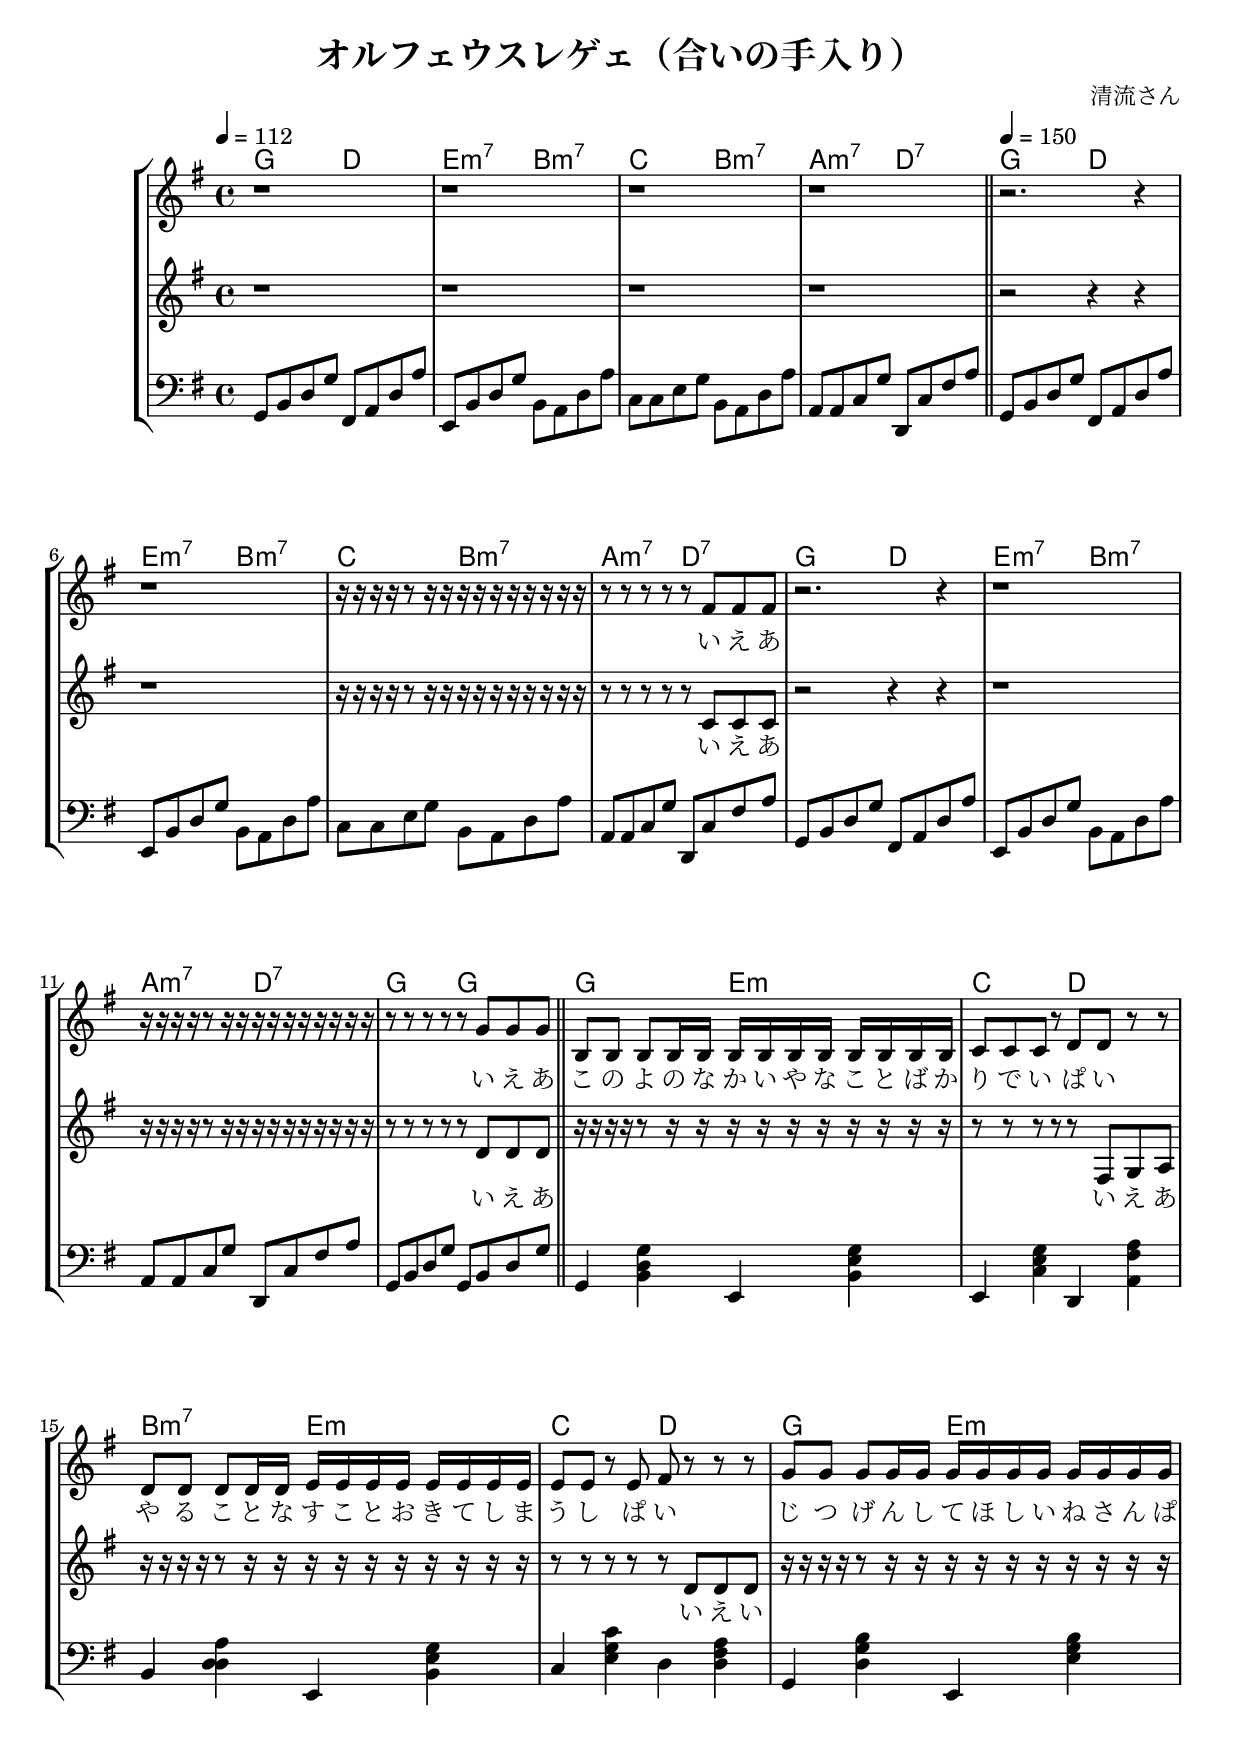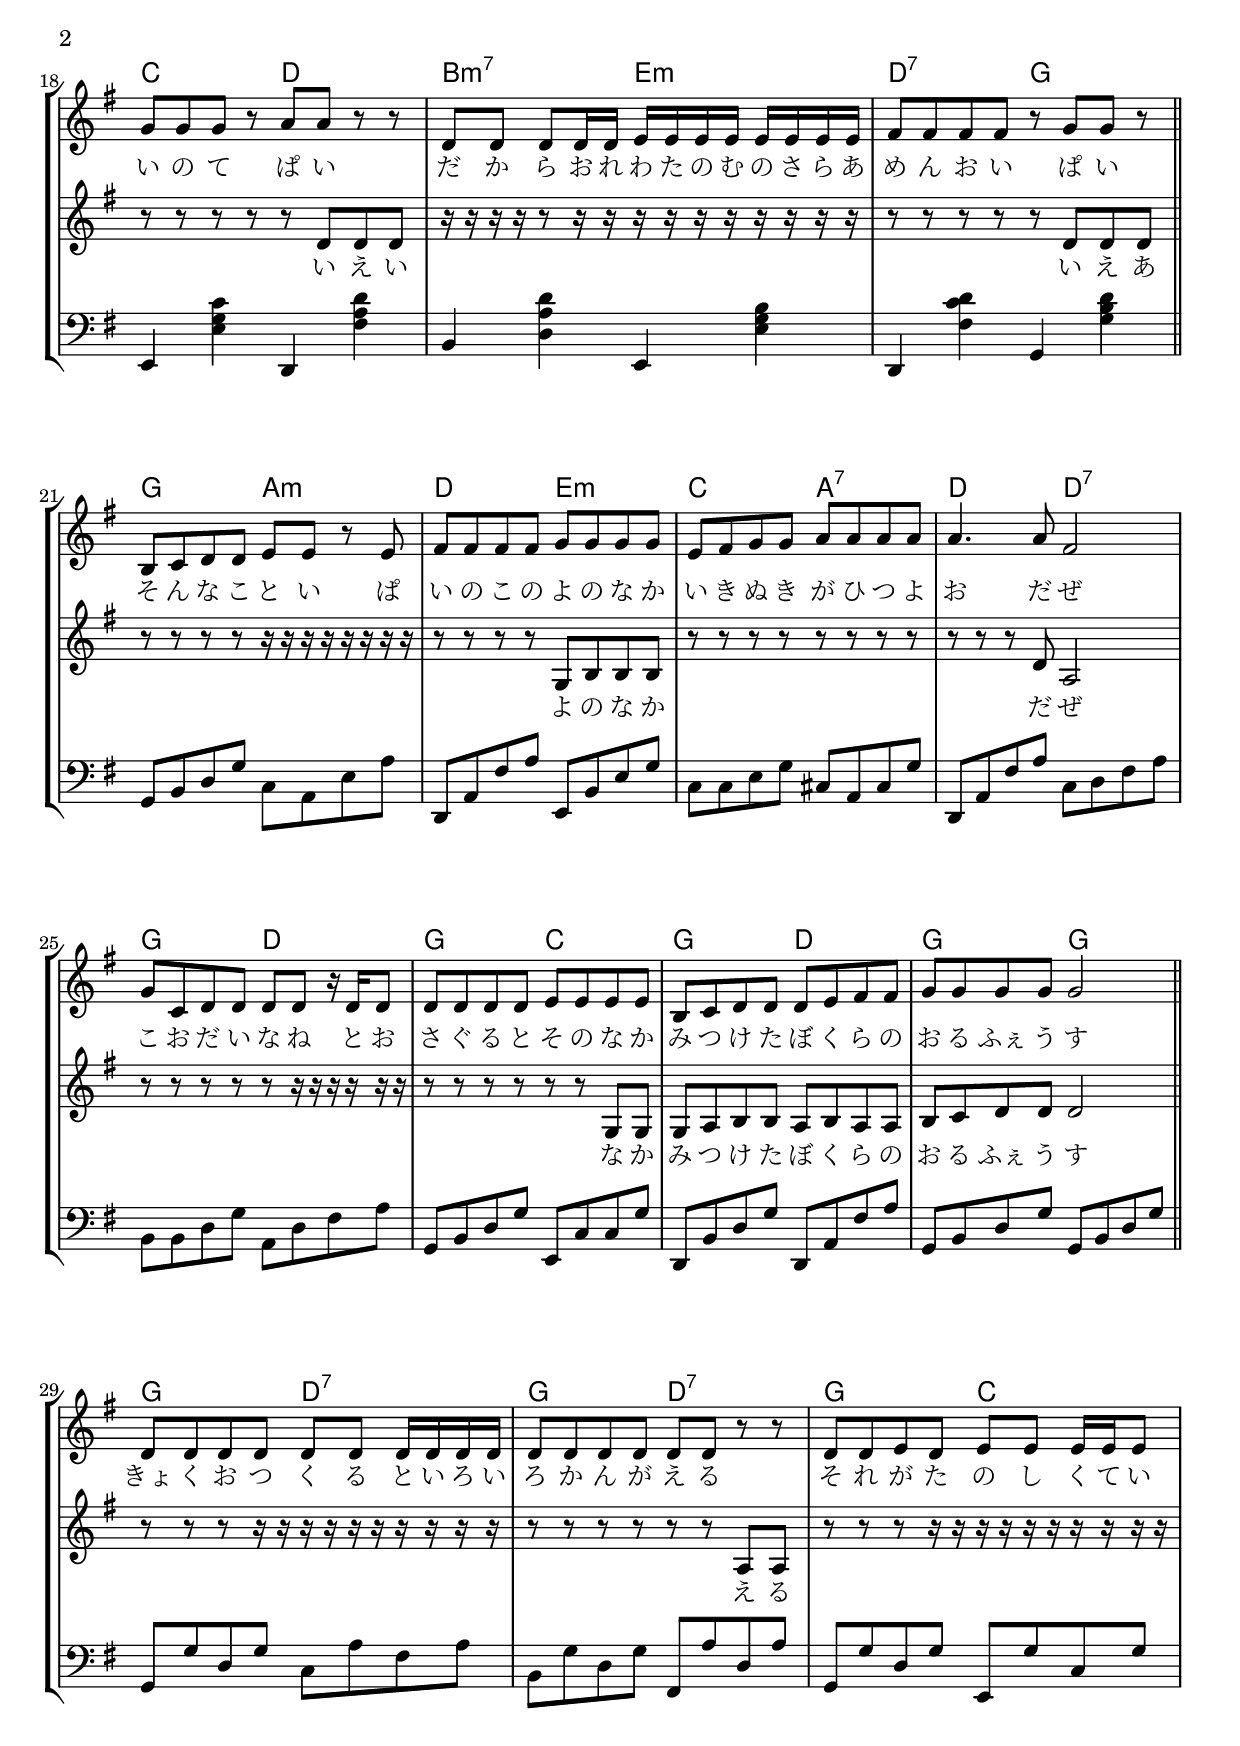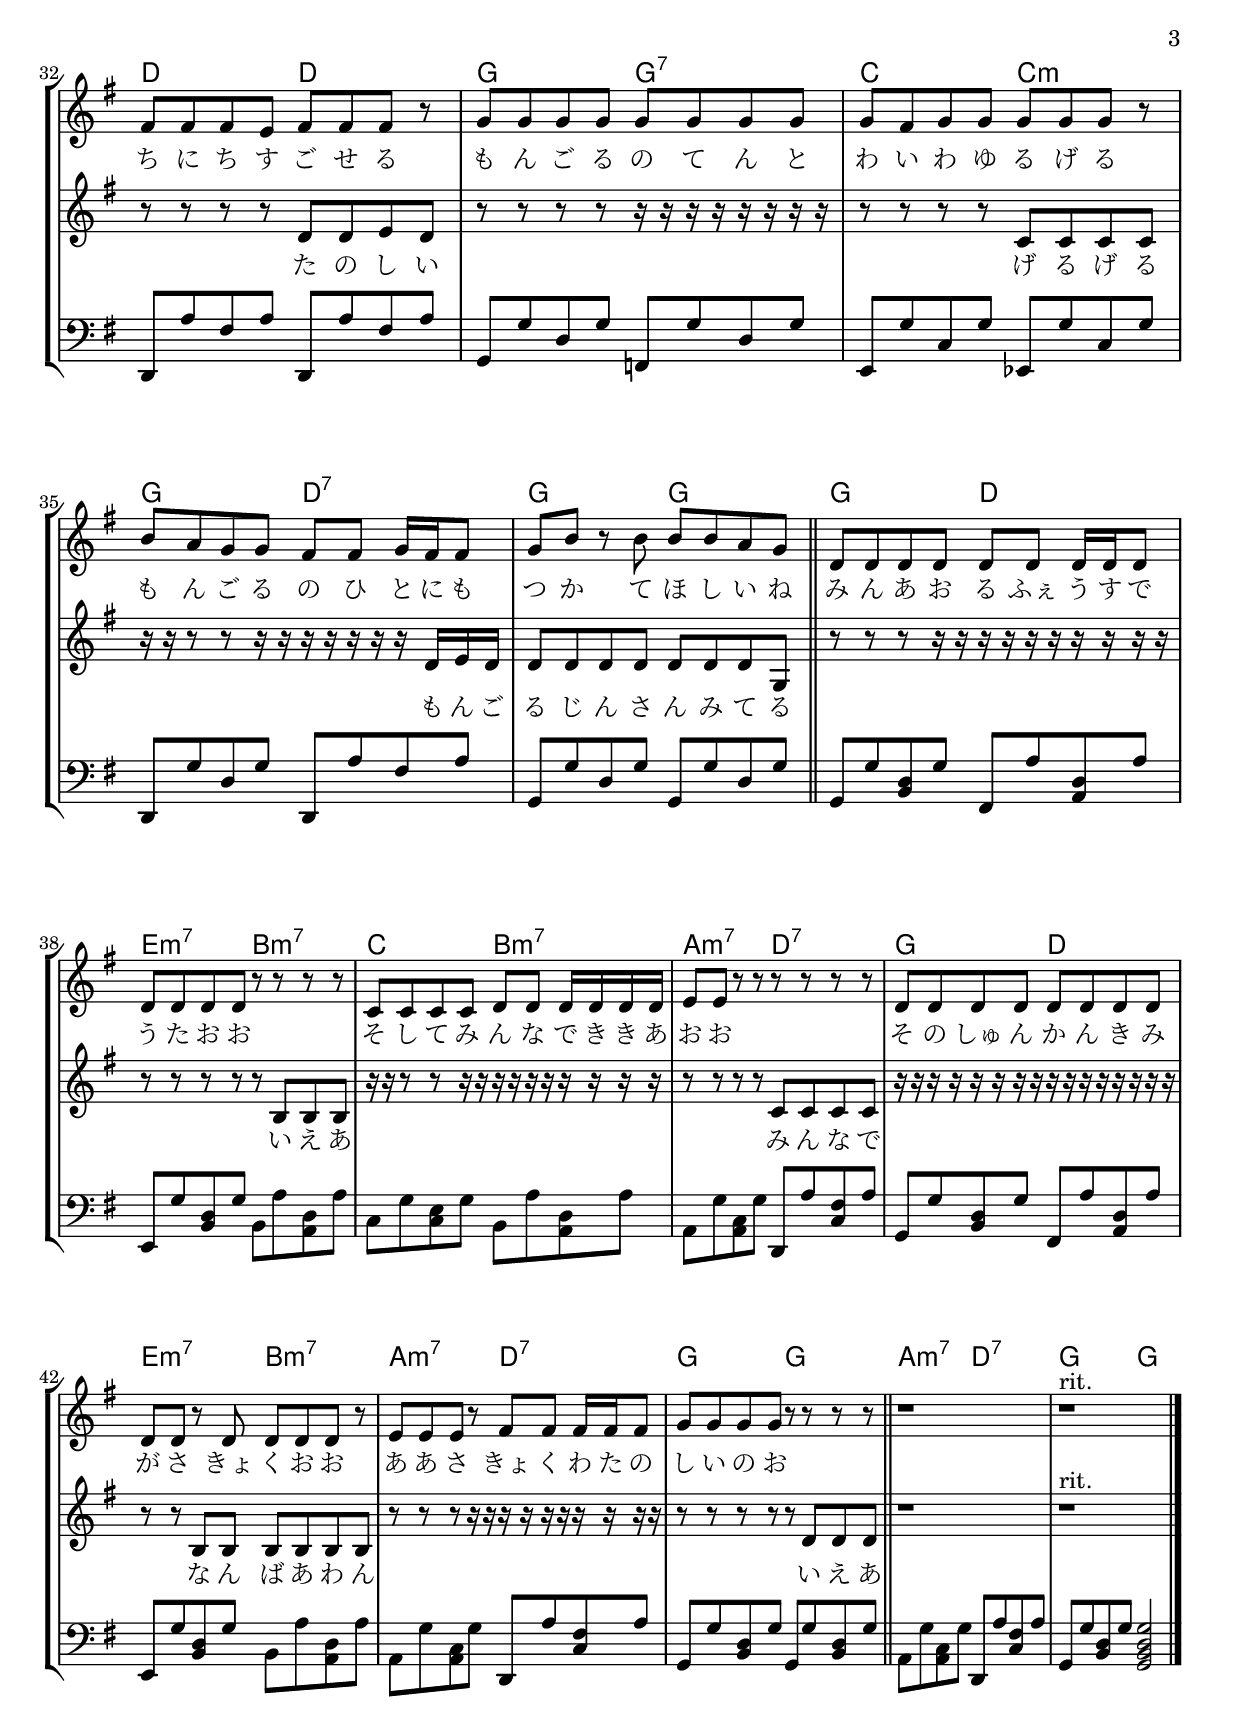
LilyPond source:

\version "2.12.1"

\header {
	title = \markup {オルフェウスレゲェ（合いの手入り）}
	composer = \markup \center-column {清流さん}
}

harmony = \chordmode {
	g2 d e:min7 b:min7 c b:min7 a:min7 d:7 

	g d e:min7 b:min7 c b:min7 a:min7 d:7 g d e:min7 b:min7 a:min7 d:7 g g 

	g e:m c d b:min7 e:m c d g e:m c d b:min7 e:m d:7 g 

	g a:m d e:m c a:7 d d:7 g d g c g d g g 

	g d:7 g d:7 g c d d g g:7 c c:m g d:7 g g 

	g d e:min7 b:min7 c b:min7 a:min7 d:7 g d e:min7 b:min7 a:min7 d:7 g g 

	a:min7 d:7 g g 
}

melody = {
	\key g \major
	\tempo 4 = 112
	r1 | r1 | r1 | r1   
	\set Staff.midiInstrument = #"mmi0.48"
		\tempo 4 = 150
r2.  r4 
	r1 
	r16  r16  r16  r16  r8  r16  r16  r16  r16  r16  r16  r16  r16  r16  r16 
	r8  r8  r8  r8  r8  fis'8  fis'8  fis'8 
	r2.  r4 
	r1 
	r16  r16  r16  r16  r8  r16  r16  r16  r16  r16  r16  r16  r16  r16  r16 
	r8  r8  r8  r8  r8  g'8  g'8  g'8
	\set Staff.midiInstrument = #"mmi0.48"
	b8  b8  b8  b16  b16  b16  b16  b16  b16  b16  b16  b16  b16 
	c'8  c'8  c'8  r8  d'8  d'8  r8  r8 
	d'8  d'8  d'8  d'16  d'16  e'16  e'16  e'16  e'16  e'16  e'16  e'16  e'16 
	e'8  e'8  r8  e'8  fis'8  r8  r8  r8 
	g'8  g'8  g'8  g'16  g'16  g'16  g'16  g'16  g'16  g'16  g'16  g'16  g'16 
	g'8  g'8  g'8  r8  a'8  a'8  r8  r8 
	d'8  d'8  d'8  d'16  d'16  e'16  e'16  e'16  e'16  e'16  e'16  e'16  e'16 
	fis'8  fis'8  fis'8  fis'8  r8  g'8  g'8  r8
	\set Staff.midiInstrument = #"mmi0.48"
	b8  c'8  d'8  d'8  e'8  e'8  r8  e'8 
	fis'8  fis'8  fis'8  fis'8  g'8  g'8  g'8  g'8 
	e'8  fis'8  g'8  g'8  a'8  a'8  a'8  a'8 
	a'4.  a'8  fis'2 
	g'8  c'8  d'8  d'8  d'8  d'8  r16  d'16  d'8 
	d'8  d'8  d'8  d'8  e'8  e'8  e'8  e'8 
	b8  c'8  d'8  d'8  d'8  e'8  fis'8  fis'8 
	g'8  g'8  g'8  g'8  g'2
	\set Staff.midiInstrument = #"mmi0.48"
	d'8  d'8  d'8  d'8  d'8  d'8  d'16  d'16  d'16  d'16 
	d'8  d'8  d'8  d'8  d'8  d'8  r8  r8 
	d'8  d'8  e'8  d'8  e'8  e'8  e'16  e'16  e'8 
	fis'8  fis'8  fis'8  e'8  fis'8  fis'8  fis'8  r8 
	g'8  g'8  g'8  g'8  g'8  g'8  g'8  g'8 
	g'8  fis'8  g'8  g'8  g'8  g'8  g'8  r8 
	b'8  a'8  g'8  g'8  fis'8  fis'8  g'16  fis'16  fis'8 
	g'8  b'8  r8  b'8  b'8  b'8  a'8  g'8
	\set Staff.midiInstrument = #"mmi0.48"
	d'8  d'8  d'8  d'8  d'8  d'8  d'16  d'16  d'8 
	d'8  d'8  d'8  d'8  r8  r8  r8  r8 
	c'8  c'8  c'8  c'8  d'8  d'8  d'16  d'16  d'16  d'16 
	e'8  e'8  r8  r8  r8  r8  r8  r8 
	d'8  d'8  d'8  d'8  d'8  d'8  d'8  d'8 
	d'8  d'8  r8  d'8  d'8  d'8  d'8  r8 
	e'8  e'8  e'8  r8  fis'8  fis'8  fis'16  fis'16  fis'8 
	g'8  g'8  g'8  g'8  r8  r8  r8  r8
	r1 | r1^"rit." \bar "|."
}

words = \lyricmode {
	
	い  え  あ  い  え  あ  
	こ  の  よ  の  な  か  い  や  な  こ  と  ば  か  り  で  い  ぱ  い  や  る  こ  と  な  す  こ  と  お  き  て  し  ま  う  し  ぱ  い  じ  つ  げ  ん  し  て  ほ  し  い  ね  さ  ん  ぱ  い  の  て  ぱ  い  だ  か  ら  お  れ  わ  た  の  む  の  さ  ら  あ  め  ん  お  い  ぱ  い  
	そ  ん  な  こ  と  い  ぱ  い  の  こ  の  よ  の  な  か  い  き  ぬ  き  が  ひ  つ  よ  お  だ  ぜ  こ  お  だ  い  な  ね  と  お  さ  ぐ  る  と  そ  の  な  か  み  つ  け  た  ぼ  く  ら  の  お  る  ふぇ  う  す  
	きょ  く  お  つ  く  る  と  い  ろ  い  ろ  か  ん  が  え  る  そ  れ  が  た  の  し  く  て  い  ち  に  ち  す  ご  せ  る  も  ん  ご  る  の  て  ん  と  わ  い  わ  ゆ  る  げ  る  も  ん  ご  る  の  ひ  と  に  も  つ  か  て  ほ  し  い  ね  
	み  ん  あ  お  る  ふぇ  う  す  で  う  た  お  お  そ  し  て  み  ん  な  で  き  き  あ  お  お  そ  の  しゅ  ん  か  ん  き  み  が  さ  きょ  く  お  お  あ  あ  さ  きょ  く  わ  た  の  し  い  の  お  
	
}

secondmelody = {
	\key g \major
	\tempo 4 = 112
	r1 | r1 | r1 | r1   
	\set Staff.midiInstrument = #"mmi0.34"
		\tempo 4 = 150
r2  r4  r4 
	r1 
	r16  r16  r16  r16  r8  r16  r16  r16  r16  r16  r16  r16  r16  r16  r16 
	r8  r8  r8  r8  r8  c'8  c'8  c'8 
	r2  r4  r4 
	r1 
	r16  r16  r16  r16  r8  r16  r16  r16  r16  r16  r16  r16  r16  r16  r16 
	r8  r8  r8  r8  r8  d'8  d'8  d'8
	\set Staff.midiInstrument = #"mmi0.34"
	r16  r16  r16  r16  r8  r16  r16  r16  r16  r16  r16  r16  r16  r16  r16 
	r8  r8  r8  r8  r8  fis8  g8  a8 
	r16  r16  r16  r16  r8  r16  r16  r16  r16  r16  r16  r16  r16  r16  r16 
	r8  r8  r8  r8  r8  d'8  d'8  d'8 
	r16  r16  r16  r16  r8  r16  r16  r16  r16  r16  r16  r16  r16  r16  r16 
	r8  r8  r8  r8  r8  d'8  d'8  d'8 
	r16  r16  r16  r16  r8  r16  r16  r16  r16  r16  r16  r16  r16  r16  r16 
	r8  r8  r8  r8  r8  d'8  d'8  d'8
	\set Staff.midiInstrument = #"mmi0.34"
	r8  r8  r8  r8  r16  r16  r16  r16  r16  r16  r16  r16 
	r8  r8  r8  r8  g8  b8  b8  b8 
	r8  r8  r8  r8  r8  r8  r8  r8 
	r8  r8  r8  d'8  a2 
	r8  r8  r8  r8  r8  r16  r16  r16  r16  r16  r16 
	r8  r8  r8  r8  r8  r8  g8  g8 
	g8  a8  b8  b8  a8  b8  a8  a8 
	b8  c'8  d'8  d'8  d'2
	\set Staff.midiInstrument = #"mmi0.34"
	r8  r8  r8  r16  r16  r16  r16  r16  r16  r16  r16  r16  r16 
	r8  r8  r8  r8  r8  r8  a8  a8 
	r8  r8  r8  r16  r16  r16  r16  r16  r16  r16  r16  r16  r16 
	r8  r8  r8  r8  d'8  d'8  e'8  d'8 
	r8  r8  r8  r8  r16  r16  r16  r16  r16  r16  r16  r16 
	r8  r8  r8  r8  c'8  c'8  c'8  c'8 
	r16  r16  r8  r8  r16  r16  r16  r16  r16  r16  r16  d'16  e'16  d'16 
	d'8  d'8  d'8  d'8  d'8  d'8  d'8  g8
	\set Staff.midiInstrument = #"mmi0.34"
	r8  r8  r8  r16  r16  r16  r16  r16  r16  r16  r16  r16  r16 
	r8  r8  r8  r8  r8  b8  b8  b8 
	r16  r16  r8  r8  r16  r16  r16  r16  r16  r16  r16  r16  r16  r16 
	r8  r8  r8  r8  c'8  c'8  c'8  c'8 
	r16  r16  r16  r16  r16  r16  r16  r16  r16  r16  r16  r16  r16  r16  r16  r16 
	r8  r8  b8  b8  b8  b8  b8  b8 
	r8  r8  r8  r16  r16  r16  r16  r16  r16  r16  r16  r16  r16 
	r8  r8  r8  r8  r8  d'8  d'8  d'8
	r1 | r1^"rit." \bar "|."
}

secondwords = \lyricmode {
	
	い  え  あ  い  え  あ  
	い  え  あ  い  え  い  い  え  い  い  え  あ  
	よ  の  な  か  だ  ぜ  な  か  み  つ  け  た  ぼ  く  ら  の  お  る  ふぇ  う  す  
	え  る  た  の  し  い  げ  る  げ  る  も  ん  ご  る  じ  ん  さ  ん  み  て  る  
	い  え  あ  み  ん  な  で  な  ん  ば  あ  わ  ん  い  え  あ  
	
}

tempochange = {
	\tempo 4 = 112
	r1 | r1 | r1 | r1 \bar "||"
	\tempo 4 = 150
	r1 | r1 | r1 | r1 | r1 | r1 | r1 | r1 \bar "||"
	\tempo 4 = 150
	r1 | r1 | r1 | r1 | r1 | r1 | r1 | r1 \bar "||"
	\tempo 4 = 150
	r1 | r1 | r1 | r1 | r1 | r1 | r1 | r1 \bar "||"
	\tempo 4 = 150
	r1 | r1 | r1 | r1 | r1 | r1 | r1 | r1 \bar "||"
	\tempo 4 = 150
	r1 | r1 | r1 | r1 | r1 | r1 | r1 | r1 \bar "||"
	\tempo 4 = 150
	r1 | \tempo 4 = 112 r2 \tempo 4 = 100 r2 \bar "|."
}

mainacc = {
	\clef bass
	\set Staff.midiInstrument = #"Acoustic Guitar (nylon)"
	\key g \major
	\tempo 4 = 112
	g,8 b,8 d8 g8
	fis,8 a,8 d8 a8
	e,8 b,8 d8 g8
	b,8 a,8 d8 a8
	c8 c8 e8 g8
	b,8 a,8 d8 a8
	a,8 a,8 c8 g8
	d,8 c8 fis8 a8
	\bar "||"

	\set Staff.midiInstrument = #"Acoustic Guitar (nylon)"
	\tempo 4 = 150
	g,8 b,8 d8 g8
	fis,8 a,8 d8 a8
	e,8 b,8 d8 g8
	b,8 a,8 d8 a8
	c8 c8 e8 g8
	b,8 a,8 d8 a8
	a,8 a,8 c8 g8
	d,8 c8 fis8 a8
	g,8 b,8 d8 g8
	fis,8 a,8 d8 a8
	e,8 b,8 d8 g8
	b,8 a,8 d8 a8
	a,8 a,8 c8 g8
	d,8 c8 fis8 a8
	g,8 b,8 d8 g8
	g,8 b,8 d8 g8
	\bar "||"

	\set Staff.midiInstrument = #"Acoustic Guitar (nylon)"
	g,4 <b, d g>4
	e,4 <b, e g>4
	e,4 <c e g>4
	d,4 <a, fis a>4
	b,4 <d d a>4
	e,4 <b, e g>4
	c4 <e g c'>4
	d4 <d fis a>4
	g,4 <d g b>4
	e,4 <e g b>4
	e,4 <e g c'>4
	d,4 <fis a d'>4
	b,4 <d a d'>4
	e,4 <e g b>4
	d,4 <fis c' d'>4
	g,4 <g b d'>4
	\bar "||"

	\set Staff.midiInstrument = #"Acoustic Guitar (nylon)"
	g,8 b,8 d8 g8
	c8 a,8 e8 a8
	d,8 a,8 fis8 a8
	e,8 b,8 e8 g8
	c8 c8 e8 g8
	cis8 a,8 cis8 g8
	d,8 a,8 fis8 a8
	c8 d8 fis8 a8
	b,8 b,8 d8 g8
	a,8 d8 fis8 a8
	g,8 b,8 d8 g8
	e,8 c8 c8 g8
	d,8 b,8 d8 g8
	d,8 a,8 fis8 a8
	g,8 b,8 d8 g8
	g,8 b,8 d8 g8
	\bar "||"

	\set Staff.midiInstrument = #"Acoustic Guitar (nylon)"
	g,8 g d g
	c8 a fis a
	b,8 g d g
	fis,8 a d a
	g,8 g d g
	e,8 g c g
	d,8 a fis a
	d,8 a fis a
	g,8 g d g
	f,8 g d g
	e,8 g c g
	es,8 g c g
	d,8 g d g
	d,8 a fis a
	g,8 g d g
	g,8 g d g
	\bar "||"

	\set Staff.midiInstrument = #"Acoustic Guitar (nylon)"
	g,8 g <b, d> g
	fis,8 a <a, d> a
	e,8 g <b, d> g
	b,8 a <a, d> a
	c8 g <c e> g
	b,8 a <a, d> a
	a,8 g <a, c> g
	d,8 a <c fis> a
	g,8 g <b, d> g
	fis,8 a <a, d> a
	e,8 g <b, d> g
	b,8 a <a, d> a
	a,8 g <a, c> g
	d,8 a <c fis> a
	g,8 g <b, d> g
	g,8 g <b, d> g
	\bar "||"

	\set Staff.midiInstrument = #"Acoustic Guitar (nylon)"
	a,8 g <a, c> g
	d,8 a <c fis> a
	g,8 g <b, d> g
	<g, b, d g>2
	\bar "|."
}

subacc = {
	\clef bass
	\set Staff.midiInstrument = #"Steel Drums"
	\key g \major
	\tempo 4 = 112
	g,4 <b, d g>4
	fis,4 <a, d a>4
	e,4 <b, d g>4
	b,4 <a, d a>4
	c4 <c e g>4
	b,4 <a, d a>4
	a,4 <a, c g>4
	d,4 <c fis a>4
	\bar "||"

	\set Staff.midiInstrument = #"Steel Drums"
	\tempo 4 = 150
	g,4 <b, d g>4
	fis,4 <a, d a>4
	e,4 <b, d g>4
	b,4 <a, d a>4
	c4 <c e g>4
	b,4 <a, d a>4
	a,4 <a, c g>4
	d,4 <c fis a>4
	g,4 <b, d g>4
	fis,4 <a, d a>4
	e,4 <b, d g>4
	b,4 <a, d a>4
	a,4 <a, c g>4
	d,4 <c fis a>4
	g,4 <b, d g>4
	g,4 <b, d g>4
	\bar "||"

	\set Staff.midiInstrument = #"Steel Drums"
	g,4 <b, d g>4
	e,4 <b, e g>4
	e,4 <c e g>4
	d,4 <a, fis a>4
	b,4 <d d a>4
	e,4 <b, e g>4
	c4 <e g c'>4
	d4 <d fis a>4
	g,4 <d g b>4
	e,4 <e g b>4
	e,4 <e g c'>4
	d,4 <fis a d'>4
	b,4 <d a d'>4
	e,4 <e g b>4
	d,4 <fis c' d'>4
	g,4 <g b d'>4
	\bar "||"

	\set Staff.midiInstrument = #"Steel Drums"
	g,4 <b, d g>4
	c4 <a, e a>4
	d,4 <a, fis a>4
	e,4 <b, e g>4
	c4 <c e g>4
	cis4 <a, cis g>4
	d,4 <a, fis a>4
	c4 <d fis a>4
	b,4 <b, d g>4
	a,4 <d fis a>4
	g,4 <b, d g>4
	e,4 <c c g>4
	d,4 <b, d g>4
	d,4 <a, fis a>4
	g,4 <b, d g>4
	g,4 <b, d g>4
	\bar "||"

	\set Staff.midiInstrument = #"Steel Drums"
	g,4 <b, d g>4
	c4 <d fis a>4
	b,4 <b, d g>4
	fis,4 <c d a>4
	g,4 <b, d g>4
	e,4 <c c g>4
	d,4 <a, fis a>4
	d,4 <a, fis a>4
	g,4 <b, d g>4
	f,4 <b, d g>4
	e,4 <c c g>4
	es,4 <c c g>4
	d,4 <b, d g>4
	d,4 <c fis a>4
	g,4 <b, d g>4
	g,4 <b, d g>4
	\bar "||"

	\set Staff.midiInstrument = #"Steel Drums"
	g,4 <b, d g>4
	fis,4 <a, d a>4
	e,4 <b, d g>4
	b,4 <a, d a>4
	c4 <c e g>4
	b,4 <a, d a>4
	a,4 <a, c g>4
	d,4 <c fis a>4
	g,4 <b, d g>4
	fis,4 <a, d a>4
	e,4 <b, d g>4
	b,4 <a, d a>4
	a,4 <a, c g>4
	d,4 <c fis a>4
	g,4 <b, d g>4
	g,4 <b, d g>4
	\bar "||"

	\set Staff.midiInstrument = #"Steel Drums"
	a,4 <a, c g>4
	d,4 <c fis a>4
	g,4 <b, d g>4
	<g, b, d g>2
	\bar "|."
}

percA = {
	\drummode {
	r1 |r1 |r1 |r1 \bar "||"
	r1  |r2. hho4  |r1  |r2. hho4  |r1  |r2. hho4  |r1  |r2. hho4  \bar "||"
	r1  |r2. hho4  |r1  |r2. hho4  |r1  |r2. hho4  |r1  |r2. hho4  \bar "||"
	r1  |r2. hho4  |r1  |r2. hho4  |r1  |r2. hho4  |r1  |r2. hho4  \bar "||"
	r1  |r2. hho4  |r1  |r2. hho4  |r1  |r2. hho4  |r1  |r2. hho4  \bar "||"
	r1  |r2. hho4  |r1  |r2. hho4  |r1  |r2. hho4  |r1  |r2. hho4  \bar "||"
	r1  |r2. hho4  \bar "|."
	}
}

percB = {
	\drummode {
	r1 |r1 |r1 |r1 \bar "||"
	r16 hhp16 hhp8 hhp16 hhp8 hhp2 r16  |r16 hhp16 hhp8 hhp16 hhp8 hhp2 r16  |r16 hhp16 hhp8 hhp16 hhp8 hhp2 r16  |r16 hhp16 hhp8 hhp16 hhp8 hhp2 r16  |r16 hhp16 hhp8 hhp16 hhp8 hhp2 r16  |r16 hhp16 hhp8 hhp16 hhp8 hhp2 r16  |r16 hhp16 hhp8 hhp16 hhp8 hhp2 r16  |r16 hhp16 hhp8 hhp16 hhp8 hhp2 hhp16  \bar "||"
	r16 hhp16 hhp8 hhp16 hhp8 hhp2 r16  |r16 hhp16 hhp8 hhp16 hhp8 hhp2 r16  |r16 hhp16 hhp8 hhp16 hhp8 hhp2 r16  |r16 hhp16 hhp8 hhp16 hhp8 hhp2 r16  |r16 hhp16 hhp8 hhp16 hhp8 hhp2 r16  |r16 hhp16 hhp8 hhp16 hhp8 hhp2 r16  |r16 hhp16 hhp8 hhp16 hhp8 hhp2 r16  |r16 hhp16 hhp8 hhp16 hhp8 hhp2 hhp16  \bar "||"
	r16 hhp16 hhp8 hhp16 hhp8 hhp2 r16  |r16 hhp16 hhp8 hhp16 hhp8 hhp2 r16  |r16 hhp16 hhp8 hhp16 hhp8 hhp2 r16  |r16 hhp16 hhp8 hhp16 hhp8 hhp2 r16  |r16 hhp16 hhp8 hhp16 hhp8 hhp2 r16  |r16 hhp16 hhp8 hhp16 hhp8 hhp2 r16  |r16 hhp16 hhp8 hhp16 hhp8 hhp2 r16  |r16 hhp16 hhp8 hhp16 hhp8 hhp2 hhp16  \bar "||"
	r16 hhp16 hhp8 hhp16 hhp8 hhp2 r16  |r16 hhp16 hhp8 hhp16 hhp8 hhp2 r16  |r16 hhp16 hhp8 hhp16 hhp8 hhp2 r16  |r16 hhp16 hhp8 hhp16 hhp8 hhp2 r16  |r16 hhp16 hhp8 hhp16 hhp8 hhp2 r16  |r16 hhp16 hhp8 hhp16 hhp8 hhp2 r16  |r16 hhp16 hhp8 hhp16 hhp8 hhp2 r16  |r16 hhp16 hhp8 hhp16 hhp8 hhp2 hhp16  \bar "||"
	r16 hhp16 hhp8 hhp16 hhp8 hhp2 r16  |r16 hhp16 hhp8 hhp16 hhp8 hhp2 r16  |r16 hhp16 hhp8 hhp16 hhp8 hhp2 r16  |r16 hhp16 hhp8 hhp16 hhp8 hhp2 r16  |r16 hhp16 hhp8 hhp16 hhp8 hhp2 r16  |r16 hhp16 hhp8 hhp16 hhp8 hhp2 r16  |r16 hhp16 hhp8 hhp16 hhp8 hhp2 r16  |r16 hhp16 hhp8 hhp16 hhp8 hhp2 hhp16  \bar "||"
	r16 hhp16 hhp8 hhp16 hhp8 hhp2 r16  |r16 hhp16 hhp8 hhp16 hhp8 hhp2 hhp16  \bar "|."
	}
}

percC = {
	\drummode {
	r1 |r1 |r1 |r1 \bar "||"
	hh8. hh8. hh2 r8  |hh8. hh8. hh2 hh8  |hh8. hh8. hh2 r8  |hh8. hh8. hh2 hh8  |hh8. hh8. hh2 r8  |hh8. hh8. hh2 hh8  |hh8. hh8. hh2 r8  |hh8. hh8. hh4 hh4 hh8  \bar "||"
	hh8. hh8. hh2 r8  |hh8. hh8. hh2 hh8  |hh8. hh8. hh2 r8  |hh8. hh8. hh2 hh8  |hh8. hh8. hh2 r8  |hh8. hh8. hh2 hh8  |hh8. hh8. hh2 r8  |hh8. hh8. hh4 hh4 hh8  \bar "||"
	hh8. hh8. hh2 r8  |hh8. hh8. hh2 hh8  |hh8. hh8. hh2 r8  |hh8. hh8. hh2 hh8  |hh8. hh8. hh2 r8  |hh8. hh8. hh2 hh8  |hh8. hh8. hh2 r8  |hh8. hh8. hh4 hh4 hh8  \bar "||"
	hh8. hh8. hh2 r8  |hh8. hh8. hh2 hh8  |hh8. hh8. hh2 r8  |hh8. hh8. hh2 hh8  |hh8. hh8. hh2 r8  |hh8. hh8. hh2 hh8  |hh8. hh8. hh2 r8  |hh8. hh8. hh4 hh4 hh8  \bar "||"
	hh8. hh8. hh2 r8  |hh8. hh8. hh2 hh8  |hh8. hh8. hh2 r8  |hh8. hh8. hh2 hh8  |hh8. hh8. hh2 r8  |hh8. hh8. hh2 hh8  |hh8. hh8. hh2 r8  |hh8. hh8. hh4 hh4 hh8  \bar "||"
	hh8. hh8. hh2 r8  |hh8. hh8. hh4 hh4 hh8  \bar "|."
	}
}

percD = {
	\drummode {
	r1 |r1 |r1 |r1 \bar "||"
	r2 ss2  |r2 ss2  |r2 ss2  |r2 ss2  |r2 ss2  |r2 ss2  |r2 ss2  |r2 ss2  \bar "||"
	r2 ss2  |r2 ss2  |r2 ss2  |r2 ss2  |r2 ss2  |r2 ss2  |r2 ss2  |r2 ss2  \bar "||"
	r2 ss2  |r2 ss2  |r2 ss2  |r2 ss2  |r2 ss2  |r2 ss2  |r2 ss2  |r2 ss2  \bar "||"
	r2 ss2  |r2 ss2  |r2 ss2  |r2 ss2  |r2 ss2  |r2 ss2  |r2 ss2  |r2 ss2  \bar "||"
	r2 ss2  |r2 ss2  |r2 ss2  |r2 ss2  |r2 ss2  |r2 ss2  |r2 ss2  |r2 ss2  \bar "||"
	r2 ss2  |r2 ss2  \bar "|."
	}
}

percE = {
	\drummode {
	r1 |r1 |r1 |r1 \bar "||"
	bd2 r8 bd4 bd8  |bd4. bd4 bd4 bd8  |bd2 r8 bd4 bd8  |bd4. bd4 bd4 bd8  |bd2 r8 bd4 bd8  |bd4. bd4 bd4 bd8  |bd2 r8 bd4 bd8  |bd4. bd4 bd4.  \bar "||"
	bd2 r8 bd4 bd8  |bd4. bd4 bd4 bd8  |bd2 r8 bd4 bd8  |bd4. bd4 bd4 bd8  |bd2 r8 bd4 bd8  |bd4. bd4 bd4 bd8  |bd2 r8 bd4 bd8  |bd4. bd4 bd4.  \bar "||"
	bd2 r8 bd4 bd8  |bd4. bd4 bd4 bd8  |bd2 r8 bd4 bd8  |bd4. bd4 bd4 bd8  |bd2 r8 bd4 bd8  |bd4. bd4 bd4 bd8  |bd2 r8 bd4 bd8  |bd4. bd4 bd4.  \bar "||"
	bd2 r8 bd4 bd8  |bd4. bd4 bd4 bd8  |bd2 r8 bd4 bd8  |bd4. bd4 bd4 bd8  |bd2 r8 bd4 bd8  |bd4. bd4 bd4 bd8  |bd2 r8 bd4 bd8  |bd4. bd4 bd4.  \bar "||"
	bd2 r8 bd4 bd8  |bd4. bd4 bd4 bd8  |bd2 r8 bd4 bd8  |bd4. bd4 bd4 bd8  |bd2 r8 bd4 bd8  |bd4. bd4 bd4 bd8  |bd2 r8 bd4 bd8  |bd4. bd4 bd4.  \bar "||"
	bd2 r8 bd4 bd8  |bd4. bd4 bd4.  \bar "|."
	}
}

\score {
	<<
		\new StaffGroup <<
			\new ChordNames {\harmony}
			\new Voice = "melody" {\melody}
			\new Lyrics \lyricsto "melody" \words
			\new Voice = "secondmelody" {\secondmelody}
			\new Lyrics \lyricsto "secondmelody" \secondwords
			\new Staff = "mainacc" {\mainacc}
		>>
	>>
	\layout { }
}
